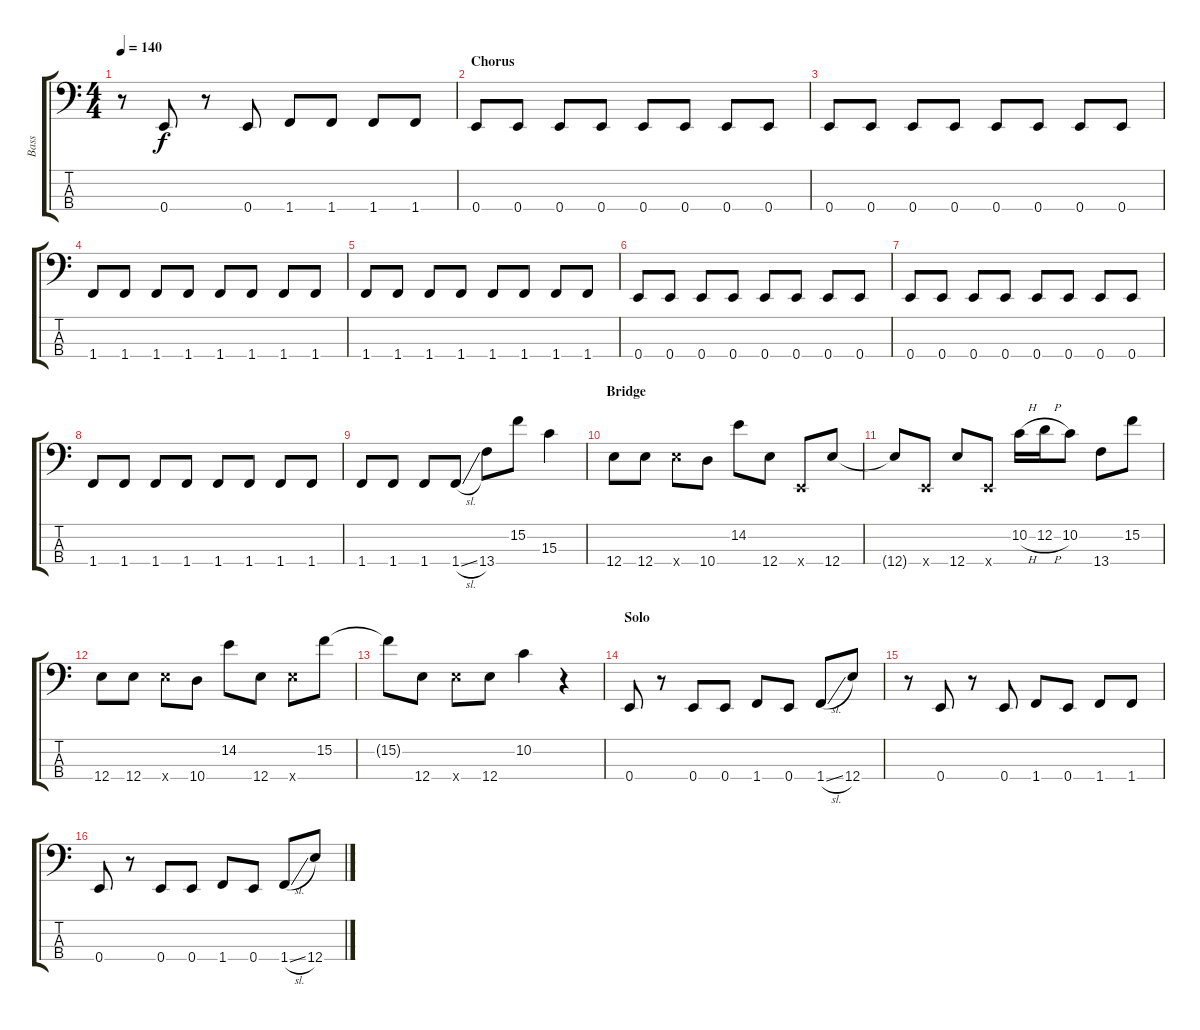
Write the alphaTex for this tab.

\track ("Bass" "Bass") {instrument electricbassfinger}
\staff {score tabs}
\tuning (G2 D2 A1 E1) {hide}
\ts (4 4)
\tempo 140
\clef f4
\ks c
r.8{dy f} 0.4.8 r.8 0.4.8 1.4.8 1.4.8 1.4.8 1.4.8 |
\section ("" "Chorus")
0.4.8 0.4.8 0.4.8 0.4.8 0.4.8 0.4.8 0.4.8 0.4.8 |
0.4.8 0.4.8 0.4.8 0.4.8 0.4.8 0.4.8 0.4.8 0.4.8 |
1.4.8 1.4.8 1.4.8 1.4.8 1.4.8 1.4.8 1.4.8 1.4.8 |
1.4.8 1.4.8 1.4.8 1.4.8 1.4.8 1.4.8 1.4.8 1.4.8 |
0.4.8 0.4.8 0.4.8 0.4.8 0.4.8 0.4.8 0.4.8 0.4.8 |
0.4.8 0.4.8 0.4.8 0.4.8 0.4.8 0.4.8 0.4.8 0.4.8 |
1.4.8 1.4.8 1.4.8 1.4.8 1.4.8 1.4.8 1.4.8 1.4.8 |
1.4.8 1.4.8 1.4.8 1.4{sl}.8 13.4.8 15.2.8 15.3.4 |
\section ("" "Bridge")
12.4.8{volume 10 instrument slapbass1} 12.4.8 12.4{x}.8 10.4.8 14.2.8 12.4.8 0.4{x}.8 12.4.8 |
12.4{t}.8 0.4{x}.8 12.4.8 0.4{x}.8 10.2{h}.16 12.2{h}.16 10.2.8 13.4.8 15.2.8 |
12.4.8 12.4.8 12.4{x}.8 10.4.8 14.2.8 12.4.8 12.4{x}.8 15.2.8 |
15.2{t}.8 12.4.8 12.4{x}.8 12.4.8 10.2.4 r.4 |
\section ("" "Solo")
0.4.8{volume 16 instrument electricbassfinger} r.8 0.4.8 0.4.8 1.4.8 0.4.8 1.4{sl}.8 12.4.8 |
r.8 0.4.8 r.8 0.4.8 1.4.8 0.4.8 1.4.8 1.4.8 |
0.4.8 r.8 0.4.8 0.4.8 1.4.8 0.4.8 1.4{sl}.8 12.4.8
